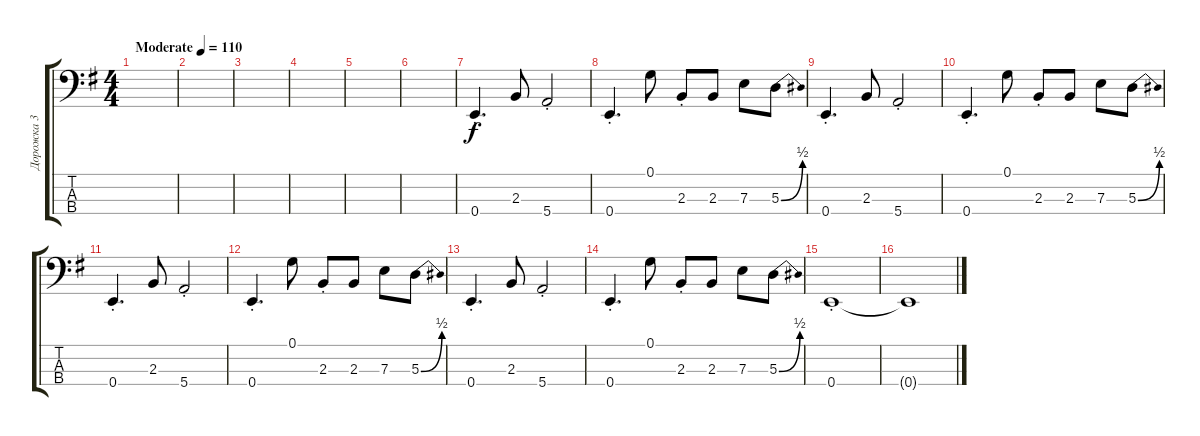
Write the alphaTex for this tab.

\track ("Дорожка 3" "Дорожка 3") {instrument electricbassfinger}
\staff {score tabs}
\tuning (G2 D2 A1 E1) {hide}
\ts (4 4)
\tempo (110 "Moderate")
\clef f4
\ks eminor
|
|
|
|
|
|
0.4{st}.4{d} 2.3.8 5.4{st}.2 |
0.4{st}.4{d} 0.1.8 2.3{st}.8 2.3.8 7.3.8 5.3{be (bend 0 0 60 2)}.8 |
0.4{st}.4{d} 2.3.8 5.4{st}.2 |
0.4{st}.4{d} 0.1.8 2.3{st}.8 2.3.8 7.3.8 5.3{be (bend 0 0 60 2)}.8 |
0.4{st}.4{d} 2.3.8 5.4{st}.2 |
0.4{st}.4{d} 0.1.8 2.3{st}.8 2.3.8 7.3.8 5.3{be (bend 0 0 60 2)}.8 |
0.4{st}.4{d} 2.3.8 5.4{st}.2 |
0.4{st}.4{d} 0.1.8 2.3{st}.8 2.3.8 7.3.8 5.3{be (bend 0 0 60 2)}.8 |
0.4{st}.1 |
0.4{t}.1{dy f}
